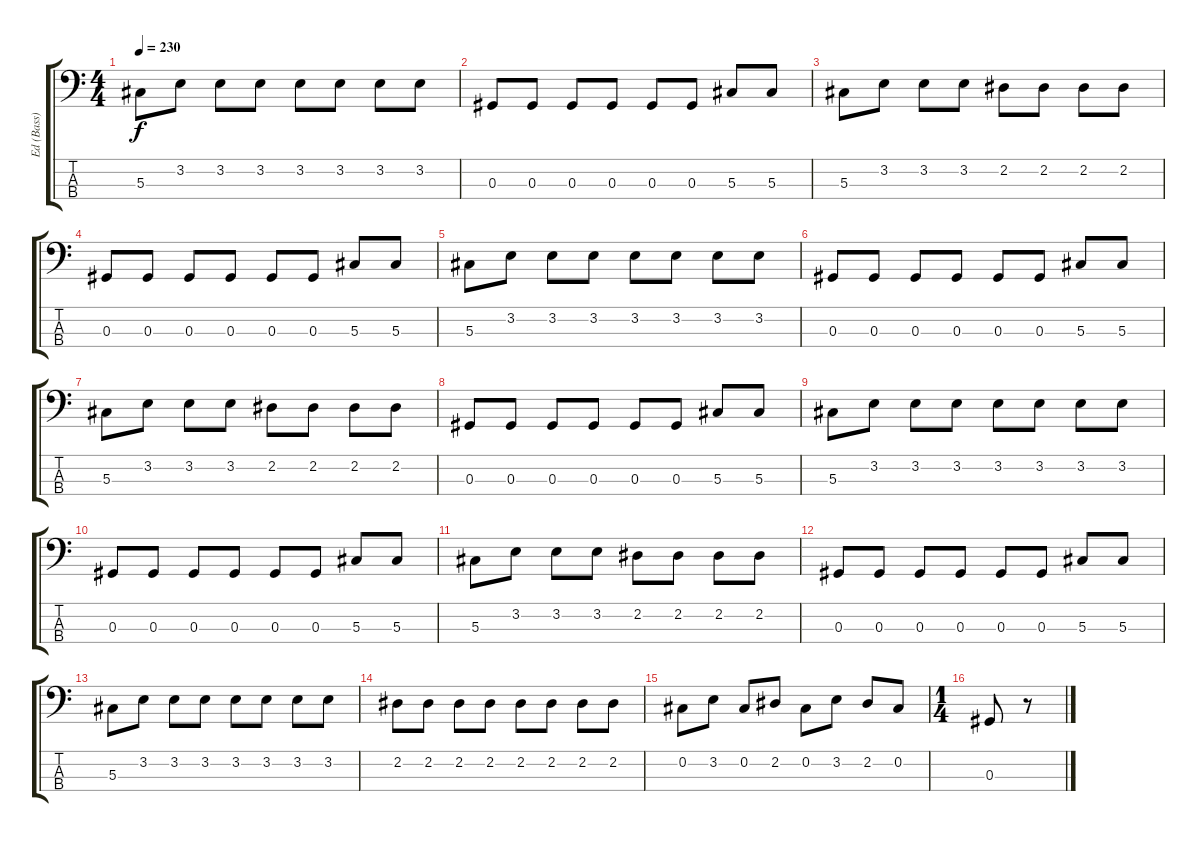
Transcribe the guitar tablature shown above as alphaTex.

\track ("Ed (Bass)" "Ed (Bass)") {instrument electricbassfinger}
\staff {score tabs}
\tuning (Gb2 Db2 Ab1 Db1) {hide}
\ts (4 4)
\tempo 230
\clef f4
\ks c
5.3.8{dy f} 3.2.8 3.2.8 3.2.8 3.2.8 3.2.8 3.2.8 3.2.8 |
0.3.8 0.3.8 0.3.8 0.3.8 0.3.8 0.3.8 5.3.8 5.3.8 |
5.3.8 3.2.8 3.2.8 3.2.8 2.2.8 2.2.8 2.2.8 2.2.8 |
0.3.8 0.3.8 0.3.8 0.3.8 0.3.8 0.3.8 5.3.8 5.3.8 |
5.3.8 3.2.8 3.2.8 3.2.8 3.2.8 3.2.8 3.2.8 3.2.8 |
0.3.8 0.3.8 0.3.8 0.3.8 0.3.8 0.3.8 5.3.8 5.3.8 |
5.3.8 3.2.8 3.2.8 3.2.8 2.2.8 2.2.8 2.2.8 2.2.8 |
0.3.8 0.3.8 0.3.8 0.3.8 0.3.8 0.3.8 5.3.8 5.3.8 |
5.3.8 3.2.8 3.2.8 3.2.8 3.2.8 3.2.8 3.2.8 3.2.8 |
0.3.8 0.3.8 0.3.8 0.3.8 0.3.8 0.3.8 5.3.8 5.3.8 |
5.3.8 3.2.8 3.2.8 3.2.8 2.2.8 2.2.8 2.2.8 2.2.8 |
0.3.8 0.3.8 0.3.8 0.3.8 0.3.8 0.3.8 5.3.8 5.3.8 |
5.3.8 3.2.8 3.2.8 3.2.8 3.2.8 3.2.8 3.2.8 3.2.8 |
2.2.8 2.2.8 2.2.8 2.2.8 2.2.8 2.2.8 2.2.8 2.2.8 |
0.2.8 3.2.8 0.2.8 2.2.8 0.2.8 3.2.8 2.2.8 0.2.8 |
\ts (1 4)
0.3.8 r.8
